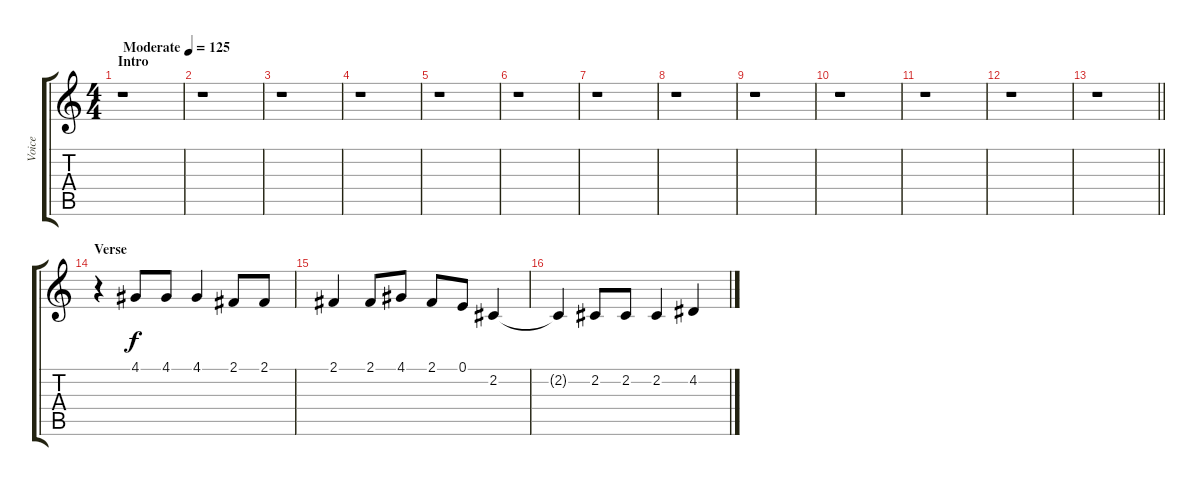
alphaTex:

\track ("Voice " "Voice ") {instrument lead6voice}
\staff {score tabs}
\tuning (E4 B3 G3 D3 A2 E2) {hide}
\ts (4 4)
\section ("" "Intro ")
\tempo (125 "Moderate")
\clef g2
\ks c
r.1{dy f instrument lead6voice} |
r.1 |
r.1 |
r.1 |
r.1 |
r.1 |
r.1 |
r.1 |
r.1 |
r.1 |
r.1 |
r.1 |
\barLineRight lightlight
r.1 |
\section ("" "Verse ")
r.4 4.1.8 4.1.8 4.1.4 2.1.8 2.1.8 |
2.1.4 2.1.8 4.1.8 2.1.8 0.1.8 2.2.4 |
2.2{t}.4 2.2.8 2.2.8 2.2.4 4.2.4
